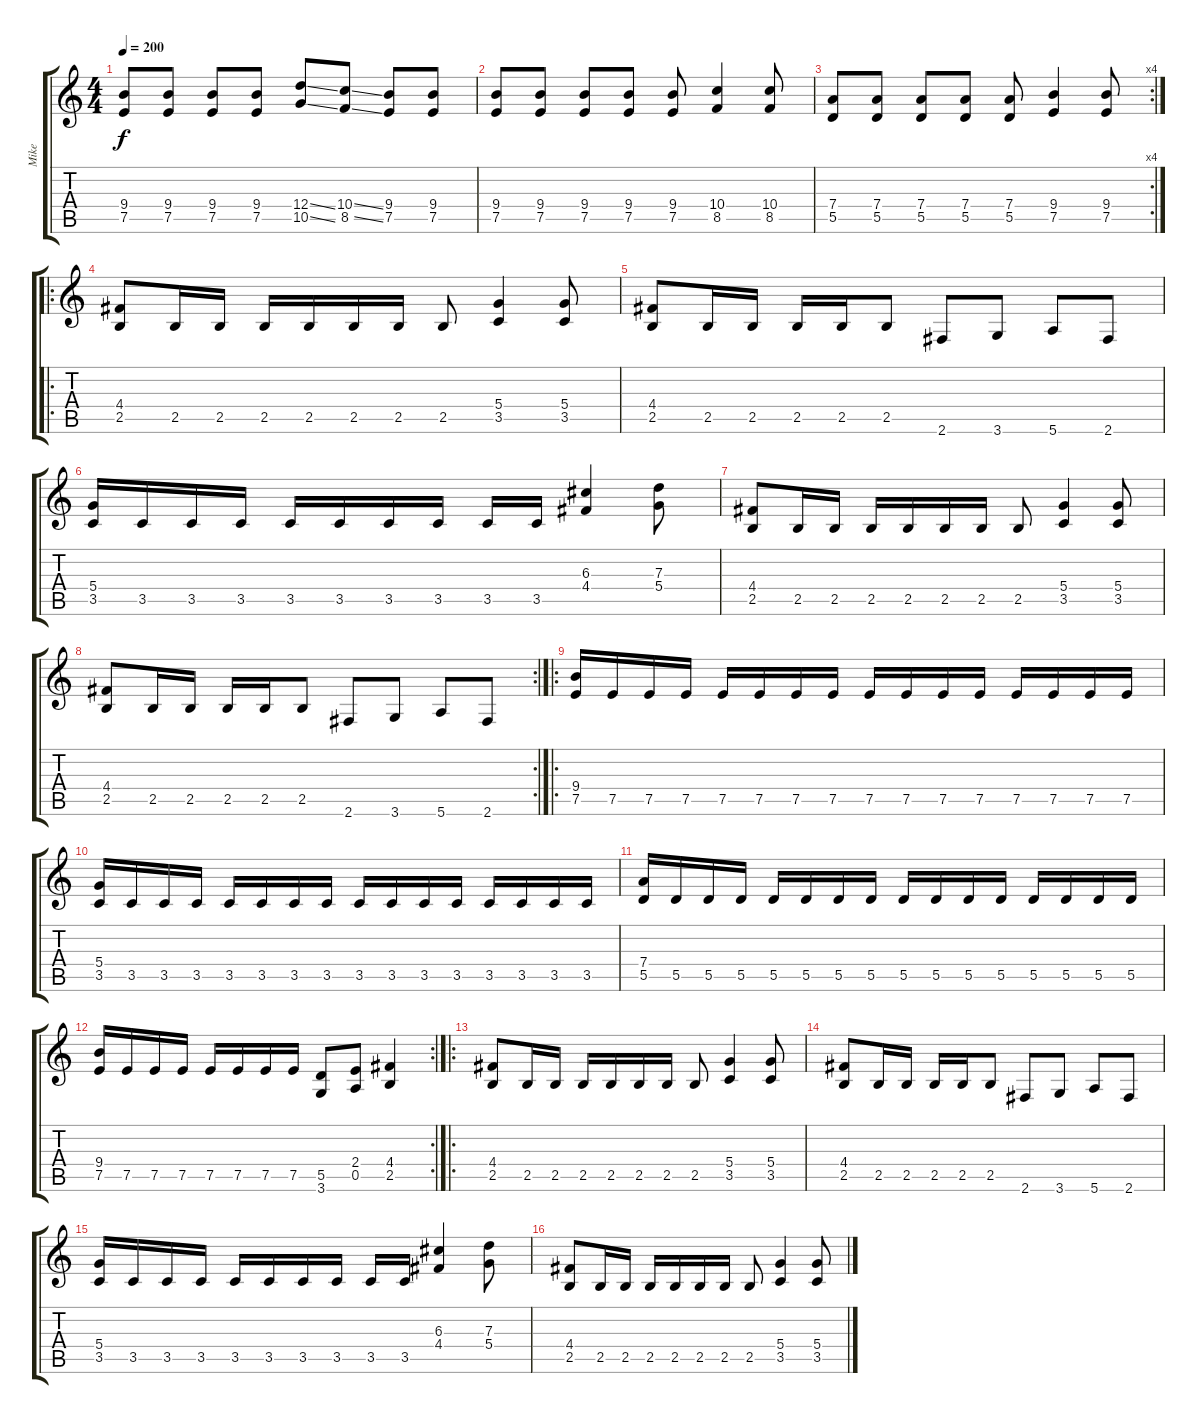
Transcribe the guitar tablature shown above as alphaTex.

\track ("Mike" "Mike") {instrument distortionguitar}
\staff {score tabs}
\tuning (E4 B3 G3 D3 A2 E2) {hide}
\ts (4 4)
\tempo 200
\clef g2
\ks c
(9.4 7.5).8{dy f} (9.4 7.5).8 (9.4 7.5).8 (9.4 7.5).8 (12.4{ss} 10.5{ss}).8 (10.4{ss} 8.5{ss}).8 (9.4 7.5).8 (9.4 7.5).8 |
(9.4 7.5).8 (9.4 7.5).8 (9.4 7.5).8 (9.4 7.5).8 (9.4 7.5).8 (10.4 8.5).4 (10.4 8.5).8 |
\rc 4
(7.4 5.5).8 (7.4 5.5).8 (7.4 5.5).8 (7.4 5.5).8 (7.4 5.5).8 (9.4 7.5).4 (9.4 7.5).8 |
\ro
(4.4 2.5).8 2.5.16 2.5.16 2.5.16 2.5.16 2.5.16 2.5.16 2.5.8 (5.4 3.5).4 (5.4 3.5).8 |
(4.4 2.5).8 2.5.16 2.5.16 2.5.16 2.5.16 2.5.8 2.6.8 3.6.8 5.6.8 2.6.8 |
(5.4 3.5).16 3.5.16 3.5.16 3.5.16 3.5.16 3.5.16 3.5.16 3.5.16 3.5.16 3.5.16 (6.3 4.4).4 (7.3 5.4).8 |
(4.4 2.5).8 2.5.16 2.5.16 2.5.16 2.5.16 2.5.16 2.5.16 2.5.8 (5.4 3.5).4 (5.4 3.5).8 |
\rc 2
(4.4 2.5).8 2.5.16 2.5.16 2.5.16 2.5.16 2.5.8 2.6.8 3.6.8 5.6.8 2.6.8 |
\ro
(9.4 7.5).16 7.5.16 7.5.16 7.5.16 7.5.16 7.5.16 7.5.16 7.5.16 7.5.16 7.5.16 7.5.16 7.5.16 7.5.16 7.5.16 7.5.16 7.5.16 |
(5.4 3.5).16 3.5.16 3.5.16 3.5.16 3.5.16 3.5.16 3.5.16 3.5.16 3.5.16 3.5.16 3.5.16 3.5.16 3.5.16 3.5.16 3.5.16 3.5.16 |
(7.4 5.5).16 5.5.16 5.5.16 5.5.16 5.5.16 5.5.16 5.5.16 5.5.16 5.5.16 5.5.16 5.5.16 5.5.16 5.5.16 5.5.16 5.5.16 5.5.16 |
\rc 2
(9.4 7.5).16 7.5.16 7.5.16 7.5.16 7.5.16 7.5.16 7.5.16 7.5.16 (5.5 3.6).8 (2.4 0.5).8 (4.4 2.5).4 |
\ro
(4.4 2.5).8 2.5.16 2.5.16 2.5.16 2.5.16 2.5.16 2.5.16 2.5.8 (5.4 3.5).4 (5.4 3.5).8 |
(4.4 2.5).8 2.5.16 2.5.16 2.5.16 2.5.16 2.5.8 2.6.8 3.6.8 5.6.8 2.6.8 |
(5.4 3.5).16 3.5.16 3.5.16 3.5.16 3.5.16 3.5.16 3.5.16 3.5.16 3.5.16 3.5.16 (6.3 4.4).4 (7.3 5.4).8 |
(4.4 2.5).8 2.5.16 2.5.16 2.5.16 2.5.16 2.5.16 2.5.16 2.5.8 (5.4 3.5).4 (5.4 3.5).8
